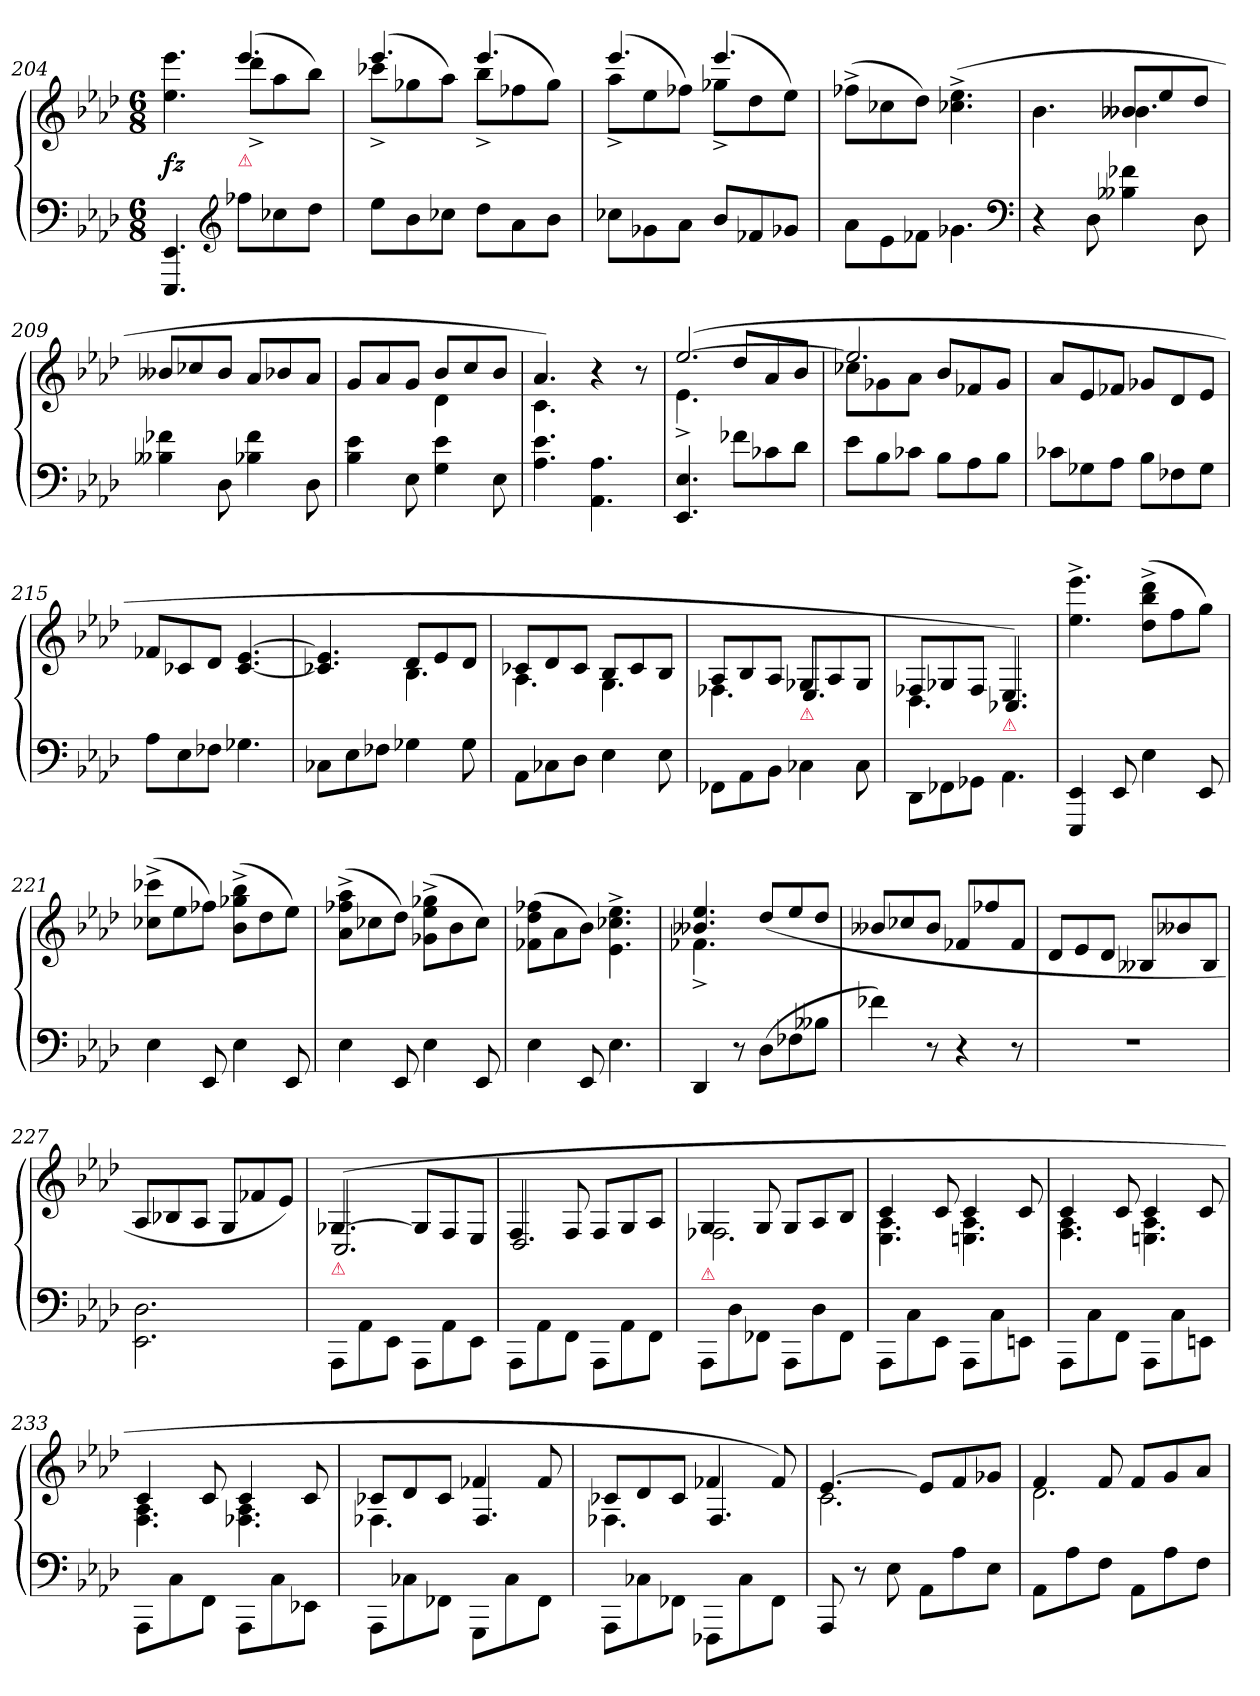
**kern	**kern	**dynam
*part1	*part1	*part1
*staff2	*staff1	*staff1/2
*clefF4	*clefG2	*
*k[b-e-a-d-]	*k[b-e-a-d-]	*
*M6/8	*M6/8	*
=204	=204	=204
*	*^	*
4.EEE- 4.EE-	4.ee- 4.eee-	4.ryy	fz
*clefG2	*	*	*
!	!LO:TX:b:color=crimson:t=⚠	!	!
8ff-XL	(>4.eee-	8ddd-^<L	.
8cc-X	.	8aa-	.
8dd-J	.	8bb-J)	.
=205	=205	=205	=205
8ee-L	(>4.eee-	8ccc-X^<L	.
8b-	.	8gg-X	.
8cc-XJ	.	8aa-J)	.
8dd-L	(>4.eee-	8bb-^<L	.
8a-	.	8ff-X	.
8b-J	.	8gg-J)	.
=206	=206	=206	=206
8cc-X\L	(>4.eee-	8aa-^<L	.
8g-X	.	8ee-	.
8a-J	.	8ff-XJ)	.
8b-L	(>4.eee-	8gg-X^<L	.
8f-X	.	8dd-	.
8g-XJ	.	8ee-J)	.
*	*v	*v	*
=207	=207	=207
8a-\L	(>8ff-X^<L	.
8e-	8cc-X	.
8f-XJ	8dd-J)	.
4.g-X\	(>4.cc-X^< 4.ee-^<	.
*clefF4	*	*
=208	=208	=208
*	*^	*
4r	4.b-	4.ryy	.
8D-	.	.	.
4B--X 4f-X	8b--XL	4.b--X	.
.	8ee-	.	.
8D-	8dd-J	.	.
*	*v	*v	*
=209	=209	=209
4B--X 4f-X	8b--X/L	.
.	8cc-X	.
8D-	8b--J	.
4B-X 4f-	8a-L	.
.	8b-X	.
8D-	8a-J	.
=210	=210	=210
*	*^	*
4B- 4e-	8gL	4.ryy	.
.	8a-	.	.
8E-	8gJ	.	.
4G 4e-	8b-L	4d-	.
.	8cc	.	.
8E-	8b-J	8ryy	.
=211	=211	=211	=211
4.A- 4.e-	4.a-)	4.c	.
4.AA- 4.A-	4r	4.ryy	.
.	8r	.	.
=212	=212	=212	=212
4.EE- 4.E-	(>[2.ee-	4.e-^<	.
8f-XL	.	8dd-/L	.
8c-X	.	8a-	.
8d-J	.	8b-J	.
=213	=213	=213	=213
8e-L	2.ee-]	8cc-XL	.
8B-	.	8g-X	.
8c-XJ	.	8a-J	.
8B-L	.	8b-/L	.
8A-	.	8f-X	.
8B-J	.	8g-J	.
*	*v	*v	*
=214	=214	=214
8c-XL	8a-L	.
8G-X	8e-	.
8A-J	8f-XJ	.
8B-L	8g-XL	.
8F-X	8d-	.
8G-J	8e-J	.
=215	=215	=215
8A-L	8f-XL	.
8E-	8c-X	.
8F-XJ	8d-J	.
4.G-X	[4.c- [4.e-	.
=216	=216	=216
*	*^	*
8C-XL	4.c-X] 4.e-]	4.ryy	.
8E-	.	.	.
8F-XJ	.	.	.
4G-X	8d-L	4.B-	.
.	8e-	.	.
8G-	8d-J	.	.
=217	=217	=217	=217
8AA-\L	8c-XL	4.A-	.
8C-X	8d-	.	.
8D-J	8c-J	.	.
4E-	8B-L	4.G	.
.	8c-	.	.
8E-	8B-J	.	.
=218	=218	=218	=218
8FF-X\L	8A-/L	4.F-X	.
8AA-\	8B-/	.	.
8BB-\J	8A-/J	.	.
!	!LO:TX:b:color=crimson:t=⚠	!	!
4C-X\	8G-XL	4.E-/	.
.	8A-/	.	.
8C-\	8G-/J	.	.
=219	=219	=219	=219
8DD-L	8F-XL	4.D-\	.
8FF-X	8G-X	.	.
8GG-X\J	8F-/J	.	.
!	!LO:TX:b:color=crimson:t=⚠	!	!
4.AA-\	4.E-/)	4.C-X/	.
*	*v	*v	*
=220	=220	=220
4EEE- 4EE-	4.ee-^< 4.eee-^<	.
8EE-	.	.
4E-	(>8dd-^< 8bb-^< 8ddd-^<L	.
.	8ff	.
8EE-	8ggJ)	.
=221	=221	=221
4E-	(>8cc-X^< 8ccc-X^<L	.
.	8ee-	.
8EE-	8ff-XJ)	.
4E-	(>8b-^< 8gg-X^< 8bb-^<L	.
.	8dd-	.
8EE-	8ee-J)	.
=222	=222	=222
4E-	(>8a-^< 8ff-X^< 8aa-^<L	.
.	8cc-X	.
8EE-	8dd-J)	.
4E-	(>8g-X^< 8ee-^< 8gg-X^<L	.
.	8b-	.
8EE-	8cc-J)	.
=223	=223	=223
4E-	(>8f-X\ 8dd-\ 8ff-X\L	.
.	8a-	.
8EE-	8b-J)	.
4.E-	4.e-^<\ 4.cc-X^<\ 4.ee-^<\	.
=224	=224	=224
*	*^	*
4DD-	4.b--X 4.ee-	4.f-X^<	.
8r	.	.	.
(>8D-L	(>8dd-/L	4.ryy	.
8F-X	8ee-	.	.
8B--XJ	8dd-J	.	.
*	*v	*v	*
=225	=225	=225
4f-X)	8b--X/L	.
.	8cc-X	.
8r	8b--J	.
4r	8f-X/L	.
.	8ff-X	.
8r	8f-J	.
=226	=226	=226
2.rF	8d-L	.
.	8e-	.
.	8d-J	.
.	8B--X/L	.
.	8b--X	.
.	8B--/J	.
=227	=227	=227
2.EE-\ 2.D-\	8A-/L	.
.	8B-X	.
.	8A-/J	.
.	8G/L	.
.	8f-X	.
.	8e-J)	.
=228	=228	=228
*	*^	*
!	!LO:TX:b:Bi:color=crimson:t=⚠	!	!
8AAA-\L	(>[4.G-X	2.C/	.
8AA-\	.	.	.
8EE-\J	.	.	.
8AAA-\L	8G-/L]	.	.
8AA-\	8F/	.	.
8EE-\J	8E-/J	.	.
=229	=229	=229	=229
8AAA-\L	4F/	2.D-/	.
8AA-\	.	.	.
8FF\J	8F/	.	.
8AAA-\L	8F/L	.	.
8AA-\	8G/	.	.
8FF\J	8A-/J	.	.
=230	=230	=230	=230
!	!LO:TX:b:color=crimson:t=⚠	!	!
8AAA-\L	4G/	2.F-X\	.
8D-\	.	.	.
8FF-X\J	8G/	.	.
8AAA-\L	8G/L	.	.
8D-\	8A-/	.	.
8FF-\J	8B-/J	.	.
=231	=231	=231	=231
8AAA-\L	4c/	4.E-\ 4.A-\	.
8C\	.	.	.
8EE-\J	8c/	.	.
8AAA-\L	4c/	4.En\ 4.A-\	.
8C\	.	.	.
8EEn\J	8c/	.	.
=232	=232	=232	=232
8AAA-\L	4c/	4.F\ 4.A-\	.
8C\	.	.	.
8FF\J	8c/	.	.
8AAA-\L	4c/	4.En\ 4.A-\	.
8C\	.	.	.
8EEn\J	8c/	.	.
=233	=233	=233	=233
8AAA-\L	4c/	4.F\ 4.A-\	.
8C\	.	.	.
8FF\J	8c/	.	.
8AAA-\L	4c/	4.F-X\ 4.A-\	.
8C\	.	.	.
8EE-X\J	8c/	.	.
=234	=234	=234	=234
8AAA-L	8c-XL	4.F-X\	.
8C-X\	8d-/	.	.
8FF-X\J	8c-/J	.	.
8GGG\L	4f-X	4.F-/	.
8C-	.	.	.
8FF-J	8f-	.	.
!!LO:LB:g=z	!!
=235	=235	=235	=235
8AAA-L	8c-XL	4.F-X\	.
8C-X\	8d-/	.	.
8FF-X\J	8c-/J	.	.
8FFF-X\L	4f-X	4.F-/	.
8C-	.	.	.
8FF-J	8f-)	.	.
=236	=236	=236	=236
8AAA-	[4.e-	2.c	.
8r	.	.	.
8E-	.	.	.
8AA-L	8e-L]	.	.
8A-	8f	.	.
8E-J	8g-XJ	.	.
=237	=237	=237	=237
8AA-L	4f	2.d-	.
8A-	.	.	.
8FJ	8f	.	.
8AA-L	8fL	.	.
8A-	8g	.	.
8FJ	8a-J	.	.
*	*v	*v	*
=	=	=
*-	*-	*-
